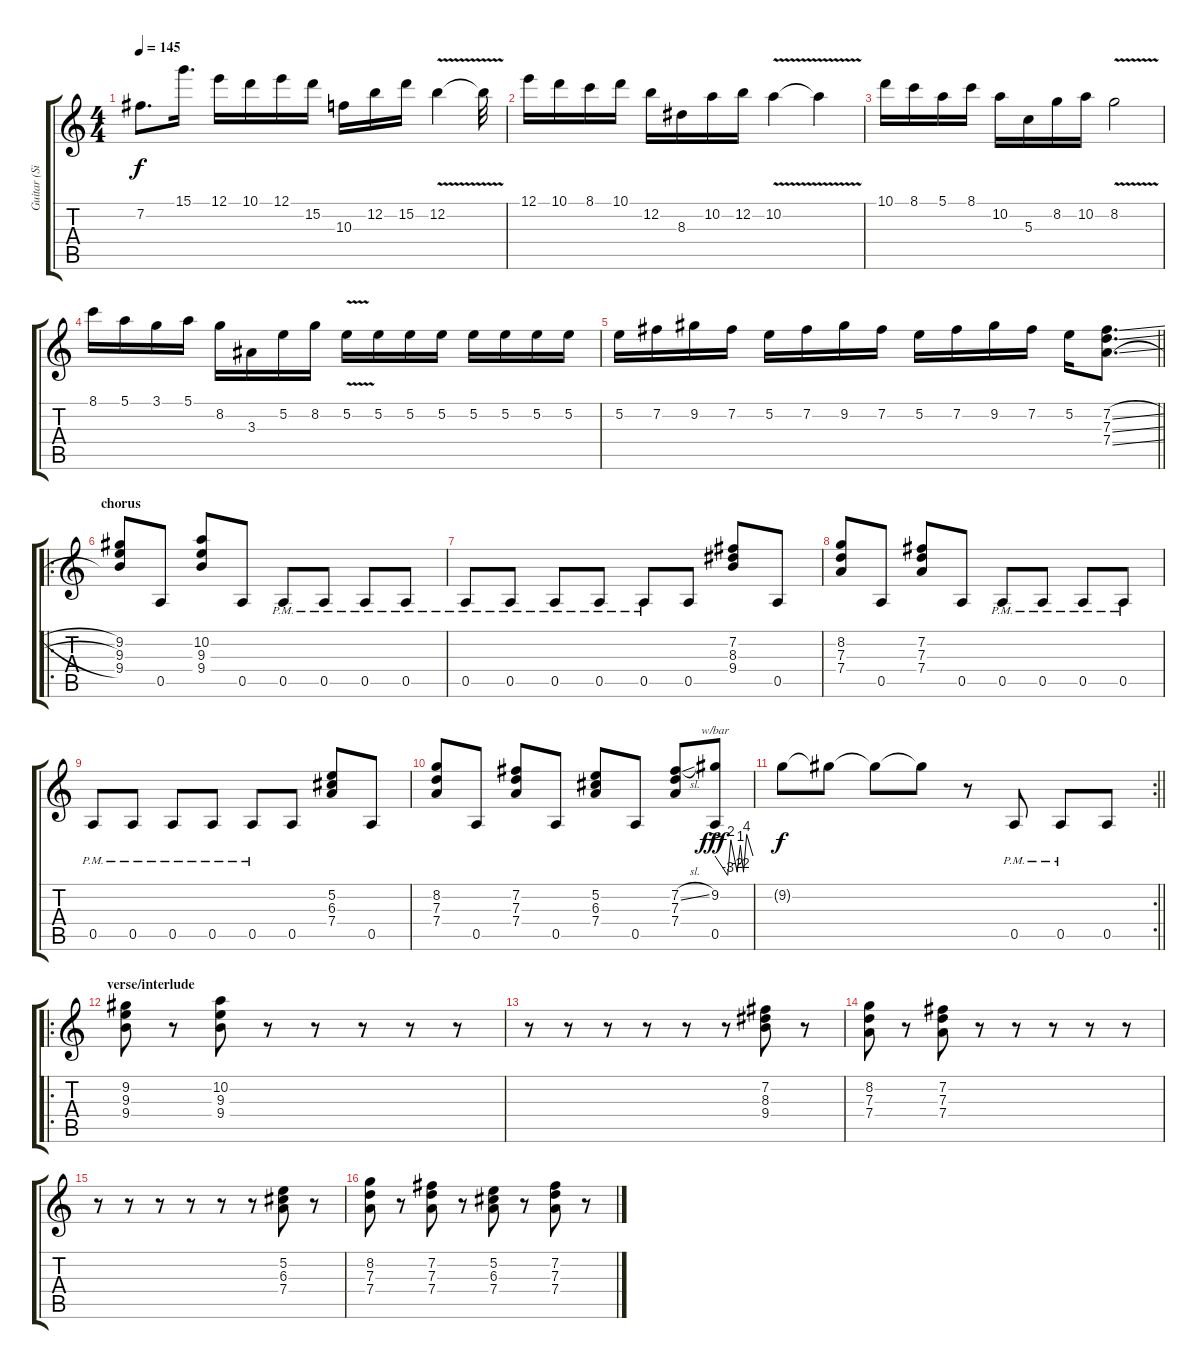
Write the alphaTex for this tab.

\track ("Guitar (Sim)" "Guitar (Si") {instrument overdrivenguitar}
\staff {score tabs}
\tuning (E4 B3 G3 D3 A2 E2) {hide}
\ts (4 4)
\tempo 145
\clef g2
\ks c
7.2.8{d dy f} 15.1.16{d} 12.1.16 10.1.16 12.1.16 15.2.16 10.3.16 12.2.16 15.2.16 12.2{v}.4 12.2{t}.32 |
12.1.16 10.1.16 8.1.16 10.1.16 12.2.16 8.3.16 10.2.16 12.2.16 10.2{v}.4 10.2{t}.4 |
10.1.16 8.1.16 5.1.16 8.1.16 10.2.16 5.3.16 8.2.16 10.2.16 8.2{v}.2 |
8.1.16 5.1.16 3.1.16 5.1.16 8.2.16 3.3.16 5.2.16 8.2.16 5.2{v}.16 5.2.16 5.2.16 5.2.16 5.2.16 5.2.16 5.2.16 5.2.16 |
\barLineRight lightlight
5.2.16 7.2.16 9.2.16 7.2.16 5.2.16 7.2.16 9.2.16 7.2.16 5.2.16 7.2.16 9.2.16 7.2.16 5.2.16 (7.2{sl} 7.3{sl} 7.4{sl}).8{d} |
\ro
\section ("" "chorus")
(9.2 9.3 9.4).8{volume 8} 0.5.8 (10.2 9.3 9.4).8 0.5.8 0.5{pm}.8 0.5{pm}.8 0.5{pm}.8 0.5{pm}.8 |
0.5{pm}.8 0.5{pm}.8 0.5{pm}.8 0.5{pm}.8 0.5{pm}.8 0.5.8 (7.2 8.3 9.4).8 0.5.8 |
(8.2 7.3 7.4).8 0.5.8 (7.2 7.3 7.4).8 0.5.8 0.5{pm}.8 0.5{pm}.8 0.5{pm}.8 0.5{pm}.8 |
0.5{pm}.8 0.5{pm}.8 0.5{pm}.8 0.5{pm}.8 0.5{pm}.8 0.5.8 (5.2 6.3 7.4).8 0.5.8 |
(8.2 7.3 7.4).8 0.5.8 (7.2 7.3 7.4).8 0.5.8 (5.2 6.3 7.4).8 0.5.8 (7.2{sl} 7.3 7.4).8 (9.2{ac} 0.5).8{tbe (custom default 0 0 20 -12 25 8 35 -8 40 4 45 -8 50 16 60 0) dy fff} |
\rc 2
\barLineRight lightlight
9.2{t}.8{dy f} 9.2{t}.8 9.2{t}.8 9.2{t}.8 r.8 0.5{pm}.8 0.5{pm}.8 0.5.8 |
\ro
\section ("" "verse/interlude")
(9.2 9.3 9.4).8{volume 8} r.8 (10.2 9.3 9.4).8 r.8 r.8 r.8 r.8 r.8 |
r.8 r.8 r.8 r.8 r.8 r.8 (7.2 8.3 9.4).8 r.8 |
(8.2 7.3 7.4).8 r.8 (7.2 7.3 7.4).8 r.8 r.8 r.8 r.8 r.8 |
r.8 r.8 r.8 r.8 r.8 r.8 (5.2 6.3 7.4).8 r.8 |
(8.2 7.3 7.4).8 r.8 (7.2 7.3 7.4).8 r.8 (5.2 6.3 7.4).8 r.8 (7.2 7.3 7.4).8 r.8
